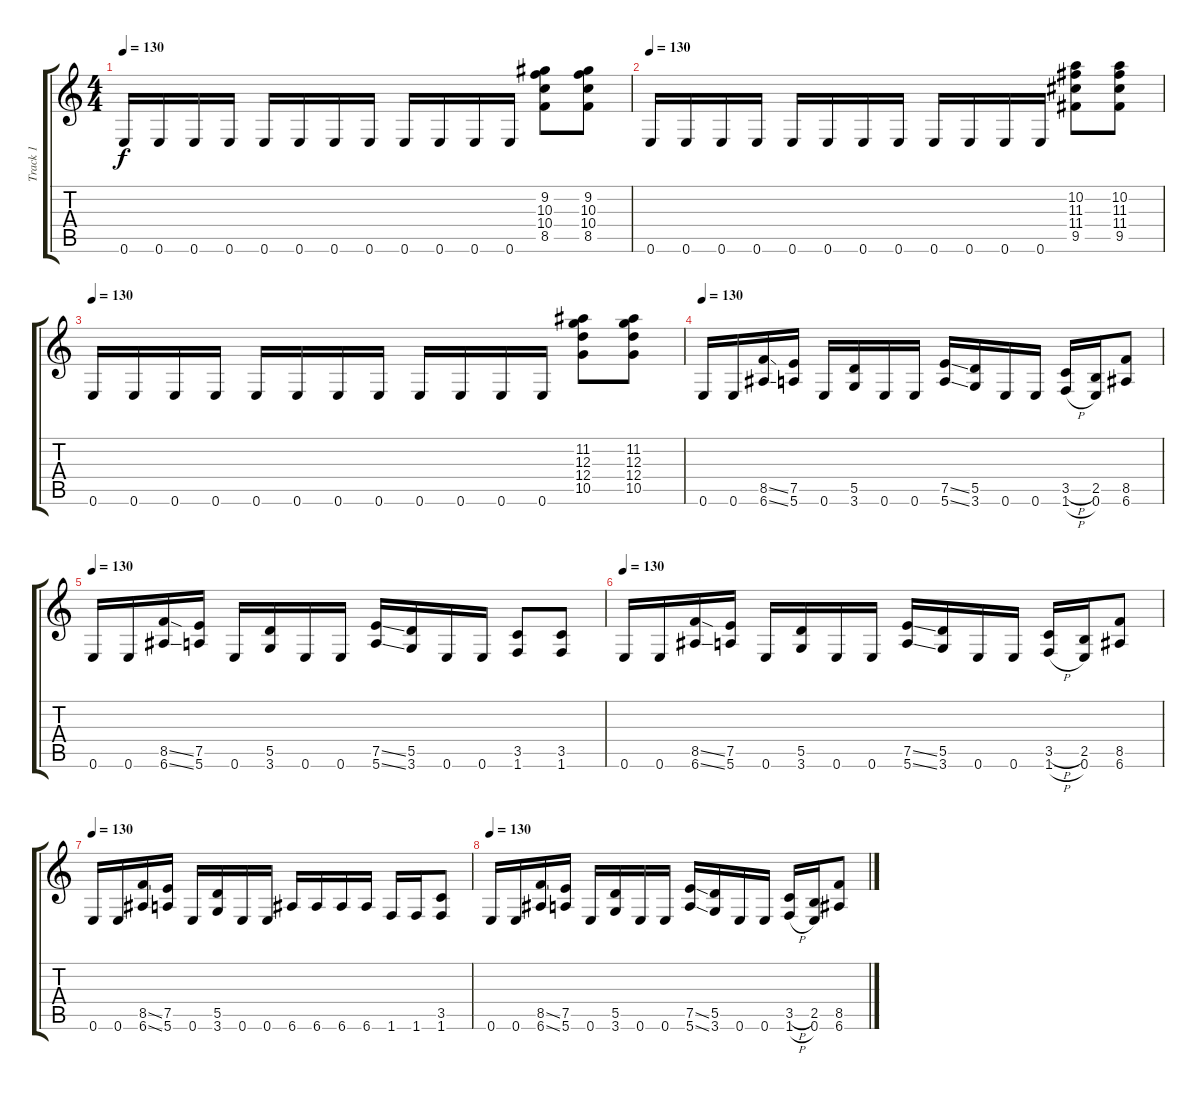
\track ("Track 1" "Track 1") {instrument distortionguitar}
\staff {score tabs}
\tuning (E4 B3 G3 D3 A2 E2) {hide}
\ts (4 4)
\tempo 130
\clef g2
\ks c
0.6.16{dy f} 0.6.16 0.6.16 0.6.16 0.6.16 0.6.16 0.6.16 0.6.16 0.6.16 0.6.16 0.6.16 0.6.16 (9.2 10.3 10.4 8.5).8 (9.2 10.3 10.4 8.5).8 |
\tempo 130
0.6.16 0.6.16 0.6.16 0.6.16 0.6.16 0.6.16 0.6.16 0.6.16 0.6.16 0.6.16 0.6.16 0.6.16 (10.2 11.3 11.4 9.5).8 (10.2 11.3 11.4 9.5).8 |
\tempo 130
0.6.16 0.6.16 0.6.16 0.6.16 0.6.16 0.6.16 0.6.16 0.6.16 0.6.16 0.6.16 0.6.16 0.6.16 (11.2 12.3 12.4 10.5).8 (11.2 12.3 12.4 10.5).8 |
\tempo 130
0.6.16 0.6.16 (8.5{ss} 6.6{ss}).16 (7.5 5.6).16 0.6.16 (5.5 3.6).16 0.6.16 0.6.16 (7.5{ss} 5.6{ss}).16 (5.5 3.6).16 0.6.16 0.6.16 (3.5{h} 1.6{h}).16 (2.5 0.6).16 (8.5 6.6).8 |
\tempo 130
0.6.16 0.6.16 (8.5{ss} 6.6{ss}).16 (7.5 5.6).16 0.6.16 (5.5 3.6).16 0.6.16 0.6.16 (7.5{ss} 5.6{ss}).16 (5.5 3.6).16 0.6.16 0.6.16 (3.5 1.6).8 (3.5 1.6).8 |
\tempo 130
0.6.16 0.6.16 (8.5{ss} 6.6{ss}).16 (7.5 5.6).16 0.6.16 (5.5 3.6).16 0.6.16 0.6.16 (7.5{ss} 5.6{ss}).16 (5.5 3.6).16 0.6.16 0.6.16 (3.5{h} 1.6{h}).16 (2.5 0.6).16 (8.5 6.6).8 |
\tempo 130
0.6.16 0.6.16 (8.5{ss} 6.6{ss}).16 (7.5 5.6).16 0.6.16 (5.5 3.6).16 0.6.16 0.6.16 6.6.16 6.6.16 6.6.16 6.6.16 1.6.16 1.6.16 (3.5 1.6).8 |
\tempo 130
0.6.16 0.6.16 (8.5{ss} 6.6{ss}).16 (7.5 5.6).16 0.6.16 (5.5 3.6).16 0.6.16 0.6.16 (7.5{ss} 5.6{ss}).16 (5.5 3.6).16 0.6.16 0.6.16 (3.5{h} 1.6{h}).16 (2.5 0.6).16 (8.5 6.6).8
